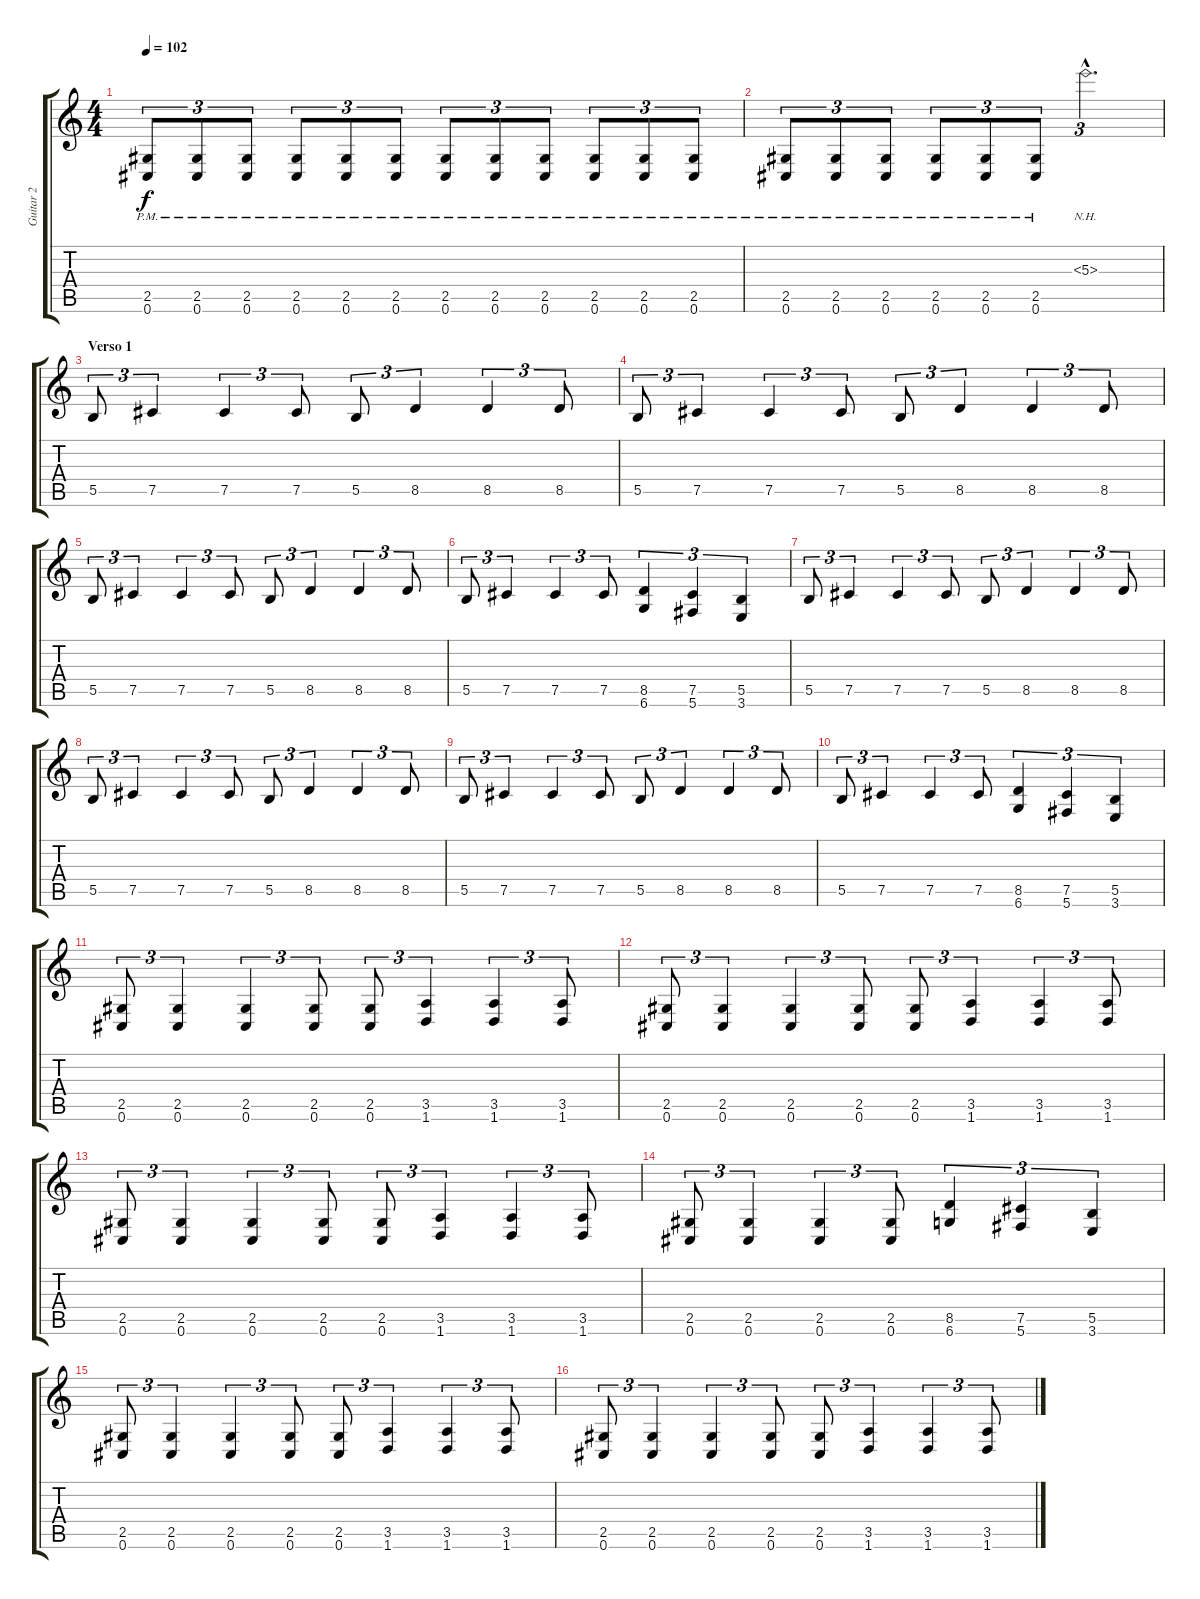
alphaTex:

\track ("Guitar 2" "Guitar 2") {instrument distortionguitar}
\staff {score tabs}
\tuning (Db4 Ab3 E3 B2 Gb2 Db2) {hide}
\ts (4 4)
\tempo 102
\clef g2
\ks c
(2.5{pm} 0.6{pm}).8{tu (3 2) dy f} (2.5{pm} 0.6{pm}).8{tu (3 2)} (2.5{pm} 0.6{pm}).8{tu (3 2)} (2.5{pm} 0.6{pm}).8{tu (3 2)} (2.5{pm} 0.6{pm}).8{tu (3 2)} (2.5{pm} 0.6{pm}).8{tu (3 2)} (2.5{pm} 0.6{pm}).8{tu (3 2)} (2.5{pm} 0.6{pm}).8{tu (3 2)} (2.5{pm} 0.6{pm}).8{tu (3 2)} (2.5{pm} 0.6{pm}).8{tu (3 2)} (2.5{pm} 0.6{pm}).8{tu (3 2)} (2.5{pm} 0.6{pm}).8{tu (3 2)} |
(2.5{pm} 0.6{pm}).8{tu (3 2)} (2.5{pm} 0.6{pm}).8{tu (3 2)} (2.5{pm} 0.6{pm}).8{tu (3 2)} (2.5{pm} 0.6{pm}).8{tu (3 2)} (2.5{pm} 0.6{pm}).8{tu (3 2)} (2.5{pm} 0.6{pm}).8{tu (3 2)} 5.3{nh hac}.2{d tu (3 2)} |
\section ("" "Verso 1")
5.5.8{tu (3 2) instrument acousticguitarnylon} 7.5.4{tu (3 2)} 7.5.4{tu (3 2)} 7.5.8{tu (3 2)} 5.5.8{tu (3 2)} 8.5.4{tu (3 2)} 8.5.4{tu (3 2)} 8.5.8{tu (3 2)} |
5.5.8{tu (3 2) instrument acousticguitarnylon} 7.5.4{tu (3 2)} 7.5.4{tu (3 2)} 7.5.8{tu (3 2)} 5.5.8{tu (3 2)} 8.5.4{tu (3 2)} 8.5.4{tu (3 2)} 8.5.8{tu (3 2)} |
5.5.8{tu (3 2) instrument acousticguitarnylon} 7.5.4{tu (3 2)} 7.5.4{tu (3 2)} 7.5.8{tu (3 2)} 5.5.8{tu (3 2)} 8.5.4{tu (3 2)} 8.5.4{tu (3 2)} 8.5.8{tu (3 2)} |
5.5.8{tu (3 2) instrument acousticguitarnylon} 7.5.4{tu (3 2)} 7.5.4{tu (3 2)} 7.5.8{tu (3 2)} (8.5 6.6).4{tu (3 2)} (7.5 5.6).4{tu (3 2)} (5.5 3.6).4{tu (3 2)} |
5.5.8{tu (3 2) instrument acousticguitarnylon} 7.5.4{tu (3 2)} 7.5.4{tu (3 2)} 7.5.8{tu (3 2)} 5.5.8{tu (3 2)} 8.5.4{tu (3 2)} 8.5.4{tu (3 2)} 8.5.8{tu (3 2)} |
5.5.8{tu (3 2) instrument acousticguitarnylon} 7.5.4{tu (3 2)} 7.5.4{tu (3 2)} 7.5.8{tu (3 2)} 5.5.8{tu (3 2)} 8.5.4{tu (3 2)} 8.5.4{tu (3 2)} 8.5.8{tu (3 2)} |
5.5.8{tu (3 2) instrument acousticguitarnylon} 7.5.4{tu (3 2)} 7.5.4{tu (3 2)} 7.5.8{tu (3 2)} 5.5.8{tu (3 2)} 8.5.4{tu (3 2)} 8.5.4{tu (3 2)} 8.5.8{tu (3 2)} |
5.5.8{tu (3 2) instrument acousticguitarnylon} 7.5.4{tu (3 2)} 7.5.4{tu (3 2)} 7.5.8{tu (3 2)} (8.5 6.6).4{tu (3 2)} (7.5 5.6).4{tu (3 2)} (5.5 3.6).4{tu (3 2)} |
(2.5 0.6).8{tu (3 2) instrument distortionguitar} (2.5 0.6).4{tu (3 2)} (2.5 0.6).4{tu (3 2)} (2.5 0.6).8{tu (3 2)} (2.5 0.6).8{tu (3 2)} (3.5 1.6).4{tu (3 2)} (3.5 1.6).4{tu (3 2)} (3.5 1.6).8{tu (3 2)} |
(2.5 0.6).8{tu (3 2)} (2.5 0.6).4{tu (3 2)} (2.5 0.6).4{tu (3 2)} (2.5 0.6).8{tu (3 2)} (2.5 0.6).8{tu (3 2)} (3.5 1.6).4{tu (3 2)} (3.5 1.6).4{tu (3 2)} (3.5 1.6).8{tu (3 2)} |
(2.5 0.6).8{tu (3 2)} (2.5 0.6).4{tu (3 2)} (2.5 0.6).4{tu (3 2)} (2.5 0.6).8{tu (3 2)} (2.5 0.6).8{tu (3 2)} (3.5 1.6).4{tu (3 2)} (3.5 1.6).4{tu (3 2)} (3.5 1.6).8{tu (3 2)} |
(2.5 0.6).8{tu (3 2)} (2.5 0.6).4{tu (3 2)} (2.5 0.6).4{tu (3 2)} (2.5 0.6).8{tu (3 2)} (8.5 6.6).4{tu (3 2)} (7.5 5.6).4{tu (3 2)} (5.5 3.6).4{tu (3 2)} |
(2.5 0.6).8{tu (3 2)} (2.5 0.6).4{tu (3 2)} (2.5 0.6).4{tu (3 2)} (2.5 0.6).8{tu (3 2)} (2.5 0.6).8{tu (3 2)} (3.5 1.6).4{tu (3 2)} (3.5 1.6).4{tu (3 2)} (3.5 1.6).8{tu (3 2)} |
(2.5 0.6).8{tu (3 2)} (2.5 0.6).4{tu (3 2)} (2.5 0.6).4{tu (3 2)} (2.5 0.6).8{tu (3 2)} (2.5 0.6).8{tu (3 2)} (3.5 1.6).4{tu (3 2)} (3.5 1.6).4{tu (3 2)} (3.5 1.6).8{tu (3 2)}
